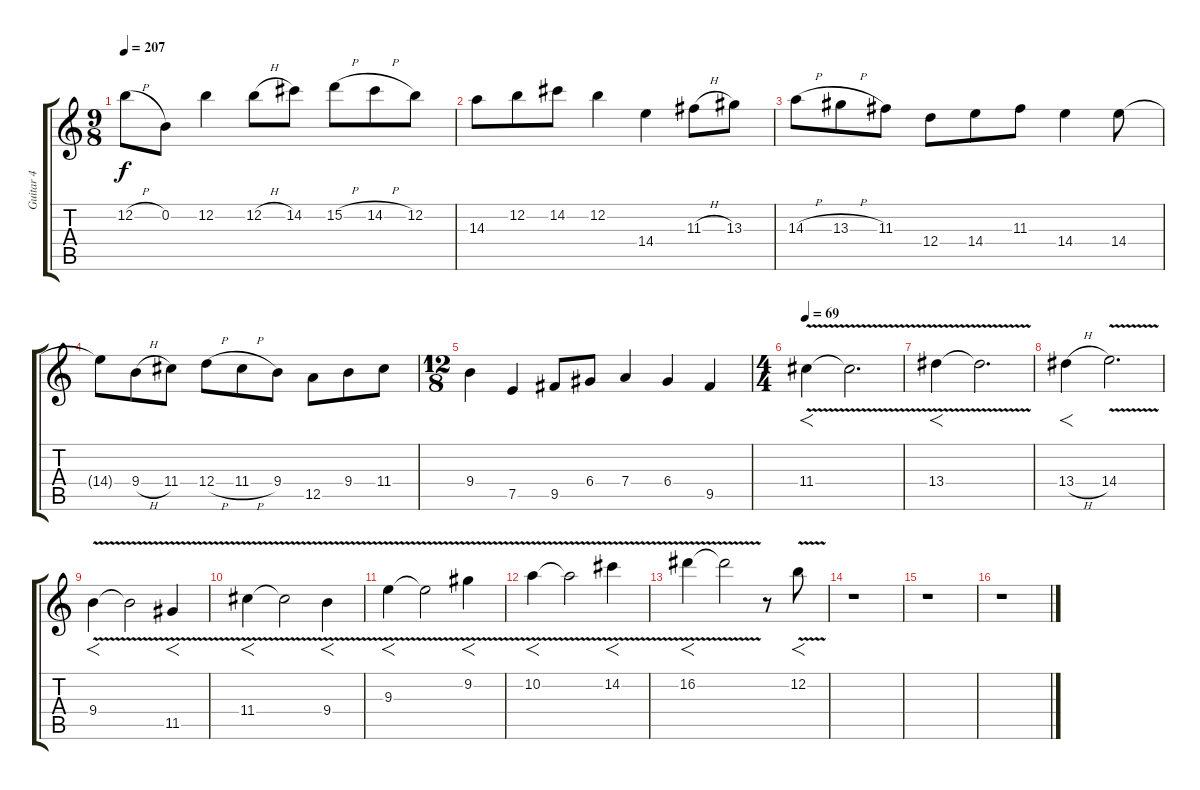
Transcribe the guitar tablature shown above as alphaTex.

\track ("Guitar 4" "Guitar 4") {instrument distortionguitar}
\staff {score tabs}
\tuning (E4 B3 G3 D3 A2 E2) {hide}
\ts (9 8)
\tempo 207
\clef g2
\ks c
12.2{h}.8{dy f} 0.2.8 12.2.4 12.2{h}.8 14.2.8 15.2{h}.8 14.2{h}.8 12.2.8 |
14.3.8 12.2.8 14.2.8 12.2.4 14.4.4 11.3{h}.8 13.3.8 |
14.3{h}.8 13.3{h}.8 11.3.8 12.4.8 14.4.8 11.3.8 14.4.4 14.4.8 |
14.4{t}.8 9.4{h}.8 11.4.8 12.4{h}.8 11.4{h}.8 9.4.8 12.5.8 9.4.8 11.4.8 |
\ts (12 8)
9.4.4 7.5.4 9.5.8 6.4.8 7.4.4 6.4.4 9.5.4 |
\ts (4 4)
\tempo 69
11.4{v}.4{f} 11.4{t}.2{d} |
13.4{v}.4{f} 13.4{t}.2{d} |
13.4{h}.4{f} 14.4{v}.2{d} |
9.4{v}.4{f} 9.4{t}.2 11.5{v}.4{f} |
11.4{v}.4{f} 11.4{t}.2 9.4{v}.4{f} |
9.3{v}.4{f} 9.3{t}.2 9.2{v}.4{f} |
10.2{v}.4{f} 10.2{t}.2 14.2{v}.4{f} |
16.2{v}.4{f} 16.2{t}.2 r.8 12.2{v}.8{f} |
r.1 |
r.1 |
r.1
